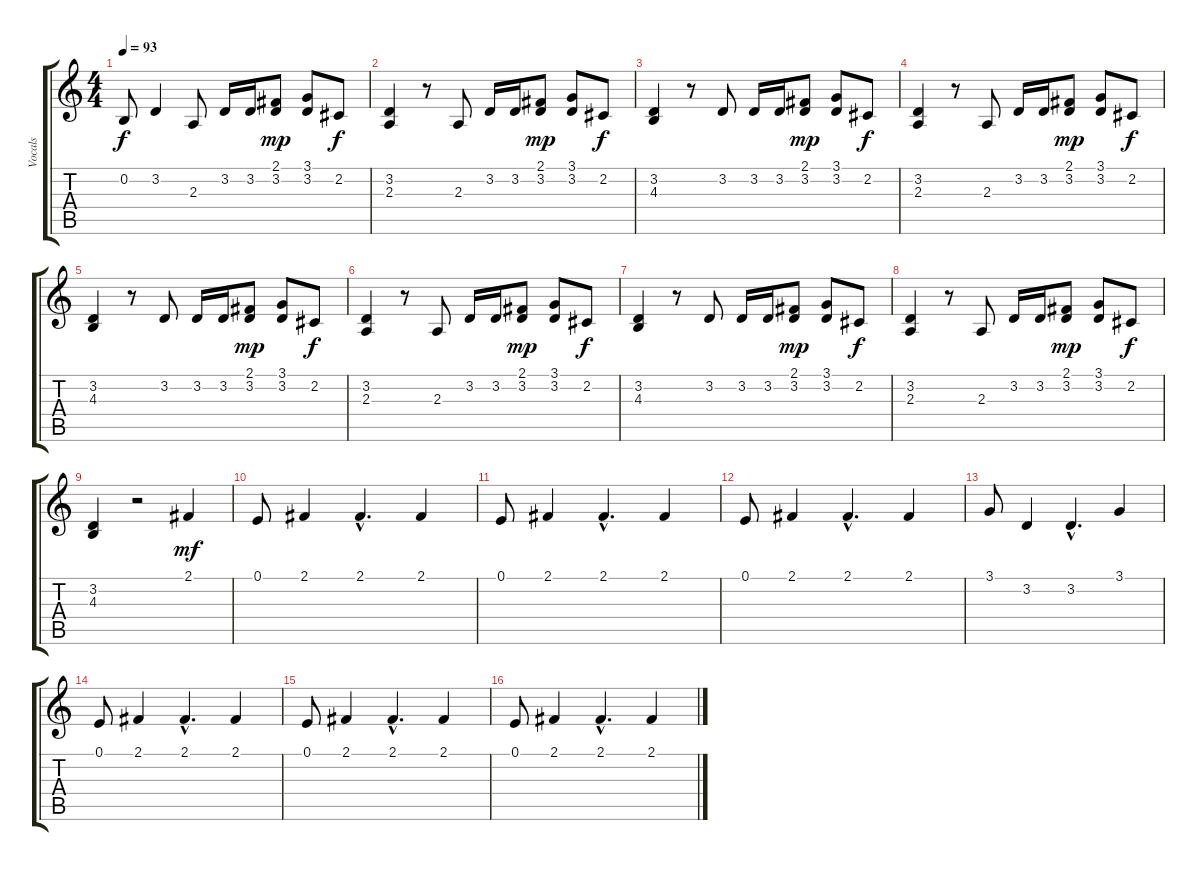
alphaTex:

\track ("Vocals" "Vocals") {instrument pad6metallic}
\staff {score tabs}
\tuning (E4 B3 G3 D3 A2 E2) {hide}
\ts (4 4)
\tempo 93
\clef g2
\ks c
0.2{t}.8{dy f} 3.2.4 2.3.8 3.2.16 3.2.16 (2.1 3.2).8{dy mp} (3.1 3.2).8 2.2.8{dy f} |
(3.2 2.3).4 r.8 2.3.8 3.2.16 3.2.16 (2.1 3.2).8{dy mp} (3.1 3.2).8 2.2.8{dy f} |
(3.2 4.3).4 r.8 3.2.8 3.2.16 3.2.16 (2.1 3.2).8{dy mp} (3.1 3.2).8 2.2.8{dy f} |
(3.2 2.3).4 r.8 2.3.8 3.2.16 3.2.16 (2.1 3.2).8{dy mp} (3.1 3.2).8 2.2.8{dy f} |
(3.2 4.3).4 r.8 3.2.8 3.2.16 3.2.16 (2.1 3.2).8{dy mp} (3.1 3.2).8 2.2.8{dy f} |
(3.2 2.3).4 r.8 2.3.8 3.2.16 3.2.16 (2.1 3.2).8{dy mp} (3.1 3.2).8 2.2.8{dy f} |
(3.2 4.3).4 r.8 3.2.8 3.2.16 3.2.16 (2.1 3.2).8{dy mp} (3.1 3.2).8 2.2.8{dy f} |
(3.2 2.3).4 r.8 2.3.8 3.2.16 3.2.16 (2.1 3.2).8{dy mp} (3.1 3.2).8 2.2.8{dy f} |
(3.2 4.3).4 r.2 2.1.4{dy mf} |
0.1.8 2.1.4 2.1{hac}.4{d} 2.1.4 |
0.1.8 2.1.4 2.1{hac}.4{d} 2.1.4 |
0.1.8 2.1.4 2.1{hac}.4{d} 2.1.4 |
3.1.8 3.2.4 3.2{hac}.4{d} 3.1.4 |
0.1.8 2.1.4 2.1{hac}.4{d} 2.1.4 |
0.1.8 2.1.4 2.1{hac}.4{d} 2.1.4 |
0.1.8 2.1.4 2.1{hac}.4{d} 2.1.4
